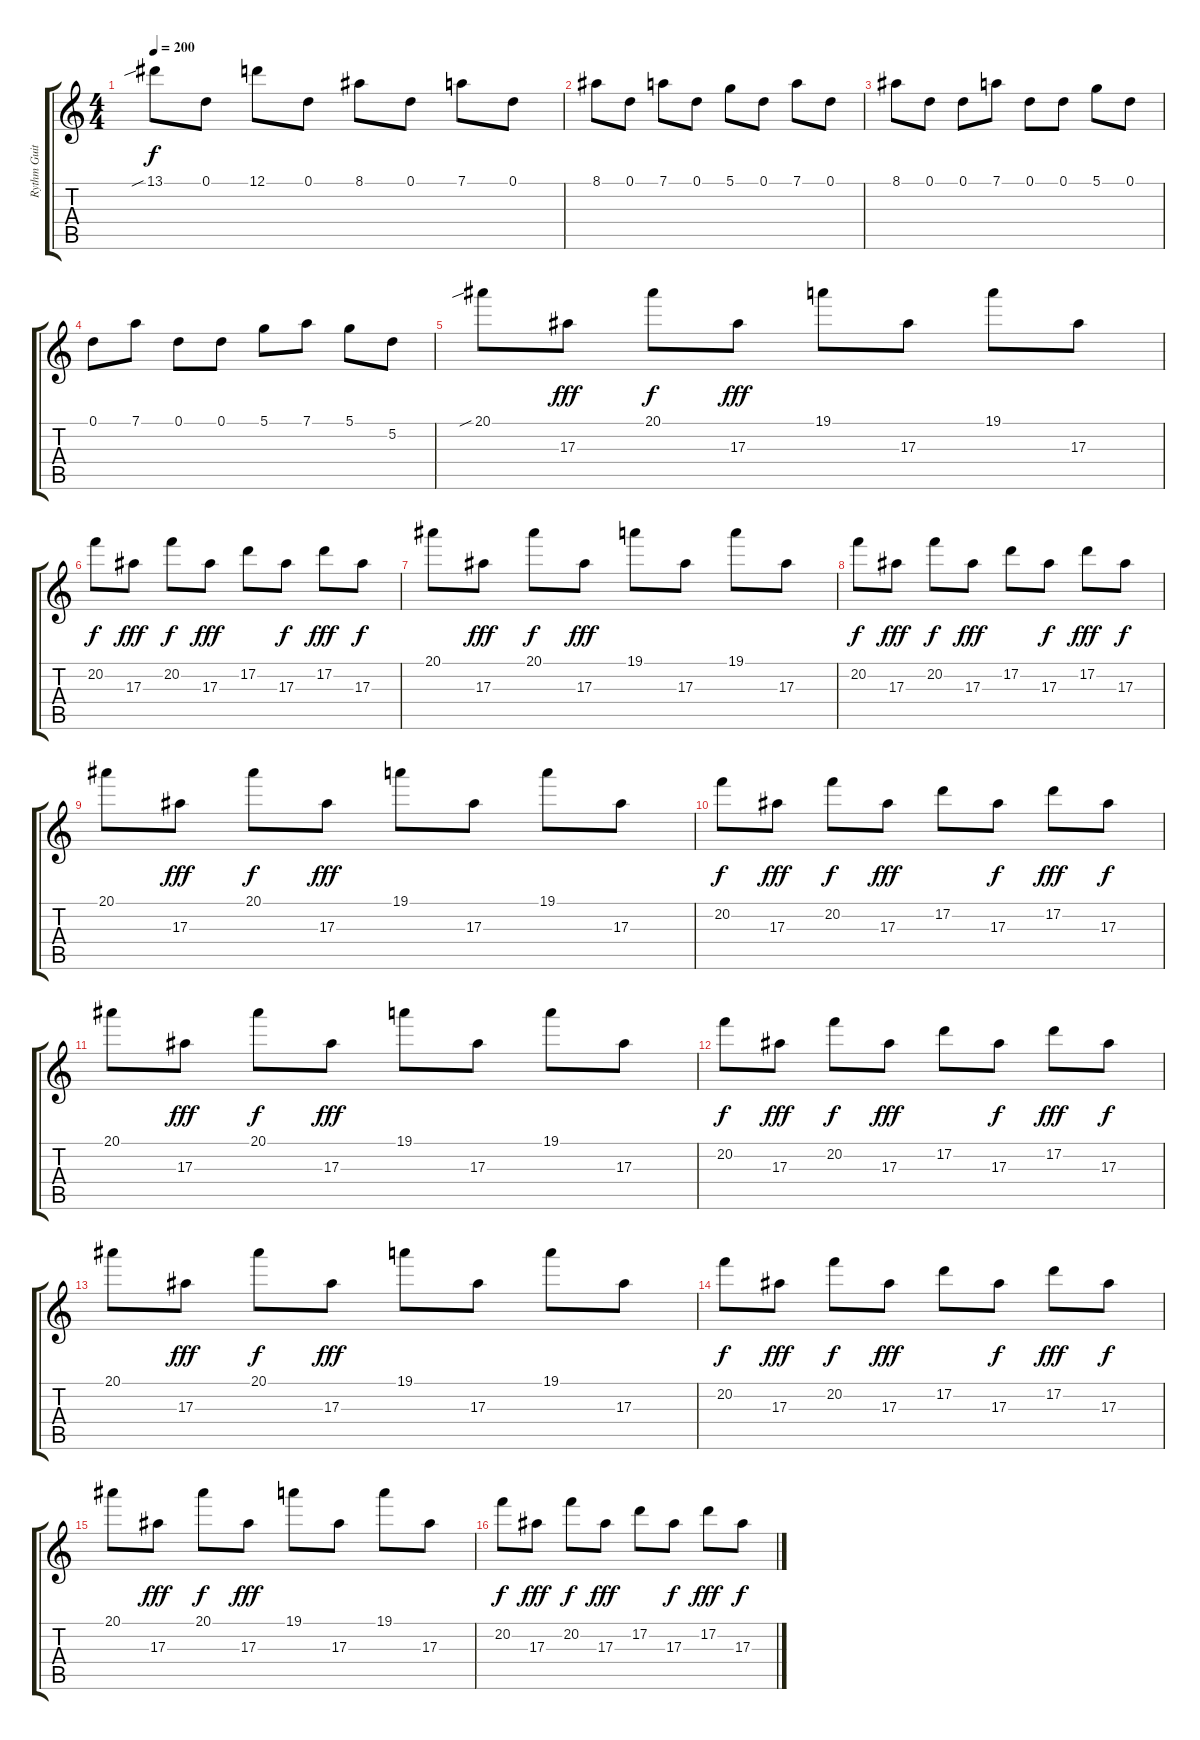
\track ("Rythm Guitar" "Rythm Guit") {instrument distortionguitar}
\staff {score tabs}
\tuning (D4 A3 F3 C3 G2 C2) {hide}
\ts (4 4)
\tempo 200
\clef g2
\ks c
13.1{sib}.8{dy f} 0.1.8 12.1.8 0.1.8 8.1.8 0.1.8 7.1.8 0.1.8 |
8.1.8 0.1.8 7.1.8 0.1.8 5.1.8 0.1.8 7.1.8 0.1.8 |
8.1.8 0.1.8 0.1.8 7.1.8 0.1.8 0.1.8 5.1.8 0.1.8 |
0.1.8 7.1.8 0.1.8 0.1.8 5.1.8 7.1.8 5.1.8 5.2.8 |
20.1{sib}.8 17.3.8{dy fff} 20.1.8{dy f} 17.3.8{dy fff} 19.1.8 17.3.8 19.1.8 17.3.8 |
20.2.8{dy f} 17.3.8{dy fff} 20.2.8{dy f} 17.3.8{dy fff} 17.2.8 17.3.8{dy f} 17.2.8{dy fff} 17.3.8{dy f} |
20.1.8 17.3.8{dy fff} 20.1.8{dy f} 17.3.8{dy fff} 19.1.8 17.3.8 19.1.8 17.3.8 |
20.2.8{dy f} 17.3.8{dy fff} 20.2.8{dy f} 17.3.8{dy fff} 17.2.8 17.3.8{dy f} 17.2.8{dy fff} 17.3.8{dy f} |
20.1.8 17.3.8{dy fff} 20.1.8{dy f} 17.3.8{dy fff} 19.1.8 17.3.8 19.1.8 17.3.8 |
20.2.8{dy f} 17.3.8{dy fff} 20.2.8{dy f} 17.3.8{dy fff} 17.2.8 17.3.8{dy f} 17.2.8{dy fff} 17.3.8{dy f} |
20.1.8 17.3.8{dy fff} 20.1.8{dy f} 17.3.8{dy fff} 19.1.8 17.3.8 19.1.8 17.3.8 |
20.2.8{dy f} 17.3.8{dy fff} 20.2.8{dy f} 17.3.8{dy fff} 17.2.8 17.3.8{dy f} 17.2.8{dy fff} 17.3.8{dy f} |
20.1.8 17.3.8{dy fff} 20.1.8{dy f} 17.3.8{dy fff} 19.1.8 17.3.8 19.1.8 17.3.8 |
20.2.8{dy f} 17.3.8{dy fff} 20.2.8{dy f} 17.3.8{dy fff} 17.2.8 17.3.8{dy f} 17.2.8{dy fff} 17.3.8{dy f} |
20.1.8 17.3.8{dy fff} 20.1.8{dy f} 17.3.8{dy fff} 19.1.8 17.3.8 19.1.8 17.3.8 |
20.2.8{dy f} 17.3.8{dy fff} 20.2.8{dy f} 17.3.8{dy fff} 17.2.8 17.3.8{dy f} 17.2.8{dy fff} 17.3.8{dy f}
